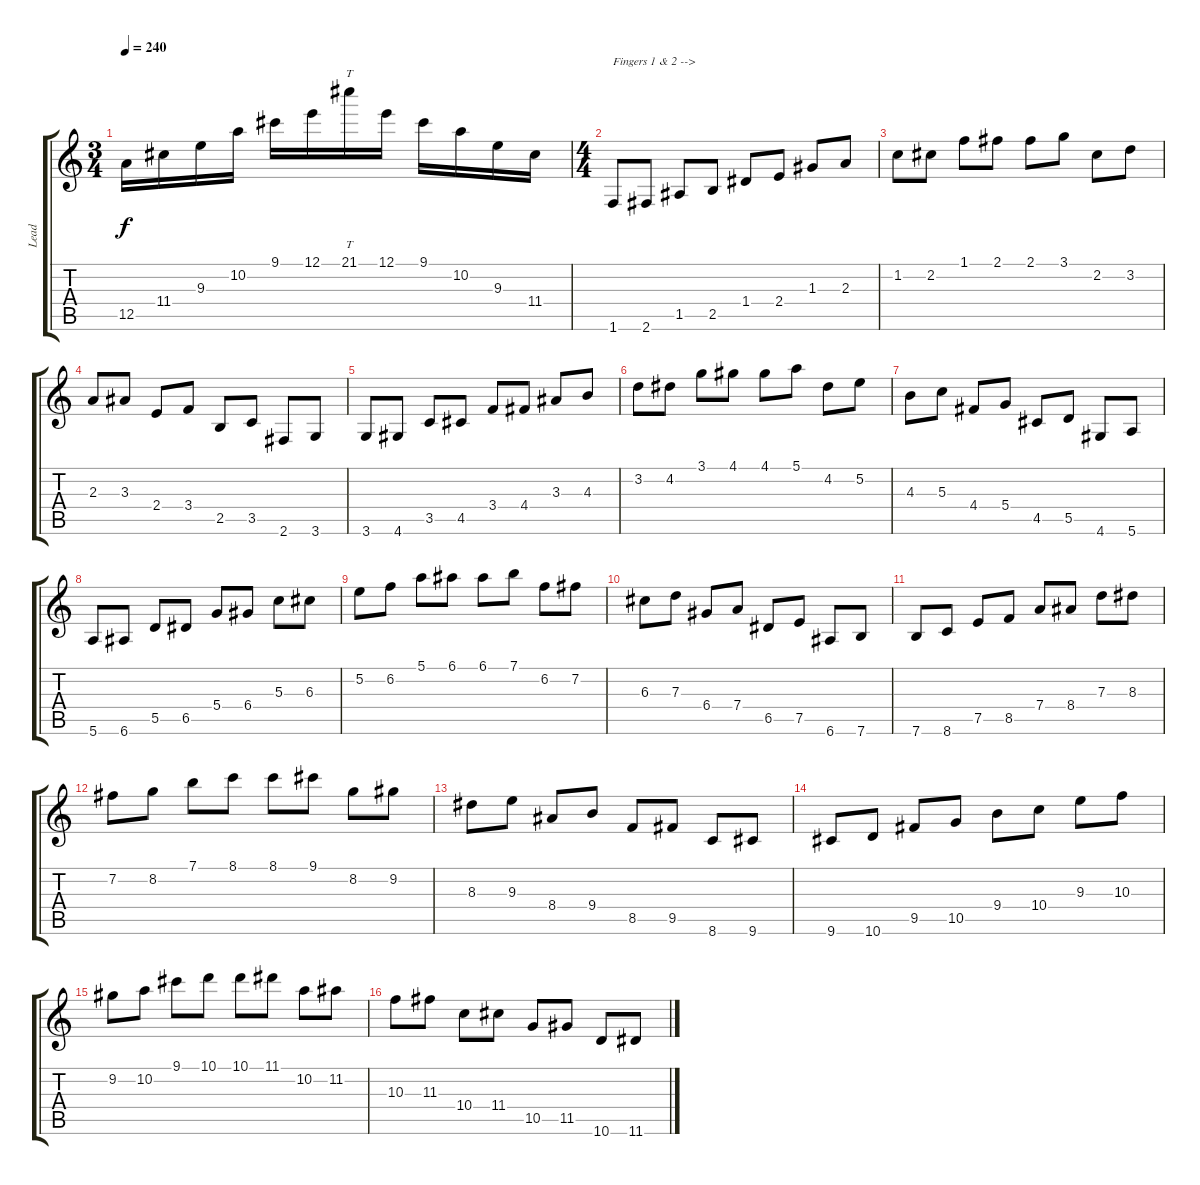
\track ("Lead" "Lead") {instrument distortionguitar}
\staff {score tabs}
\tuning (E4 B3 G3 D3 A2 E2) {hide}
\ts (3 4)
\tempo 240
\clef g2
\ks c
12.5.16{dy f} 11.4.16 9.3.16 10.2.16 9.1.16 12.1.16 21.1.16{tt} 12.1.16 9.1.16 10.2.16 9.3.16 11.4.16 |
\ts (4 4)
1.6.8{txt "Fingers 1 & 2 -->"} 2.6.8 1.5.8 2.5.8 1.4.8 2.4.8 1.3.8 2.3.8 |
1.2.8 2.2.8 1.1.8 2.1.8 2.1.8 3.1.8 2.2.8 3.2.8 |
2.3.8 3.3.8 2.4.8 3.4.8 2.5.8 3.5.8 2.6.8 3.6.8 |
3.6.8 4.6.8 3.5.8 4.5.8 3.4.8 4.4.8 3.3.8 4.3.8 |
3.2.8 4.2.8 3.1.8 4.1.8 4.1.8 5.1.8 4.2.8 5.2.8 |
4.3.8 5.3.8 4.4.8 5.4.8 4.5.8 5.5.8 4.6.8 5.6.8 |
5.6.8 6.6.8 5.5.8 6.5.8 5.4.8 6.4.8 5.3.8 6.3.8 |
5.2.8 6.2.8 5.1.8 6.1.8 6.1.8 7.1.8 6.2.8 7.2.8 |
6.3.8 7.3.8 6.4.8 7.4.8 6.5.8 7.5.8 6.6.8 7.6.8 |
7.6.8 8.6.8 7.5.8 8.5.8 7.4.8 8.4.8 7.3.8 8.3.8 |
7.2.8 8.2.8 7.1.8 8.1.8 8.1.8 9.1.8 8.2.8 9.2.8 |
8.3.8 9.3.8 8.4.8 9.4.8 8.5.8 9.5.8 8.6.8 9.6.8 |
9.6.8 10.6.8 9.5.8 10.5.8 9.4.8 10.4.8 9.3.8 10.3.8 |
9.2.8 10.2.8 9.1.8 10.1.8 10.1.8 11.1.8 10.2.8 11.2.8 |
10.3.8 11.3.8 10.4.8 11.4.8 10.5.8 11.5.8 10.6.8 11.6.8
